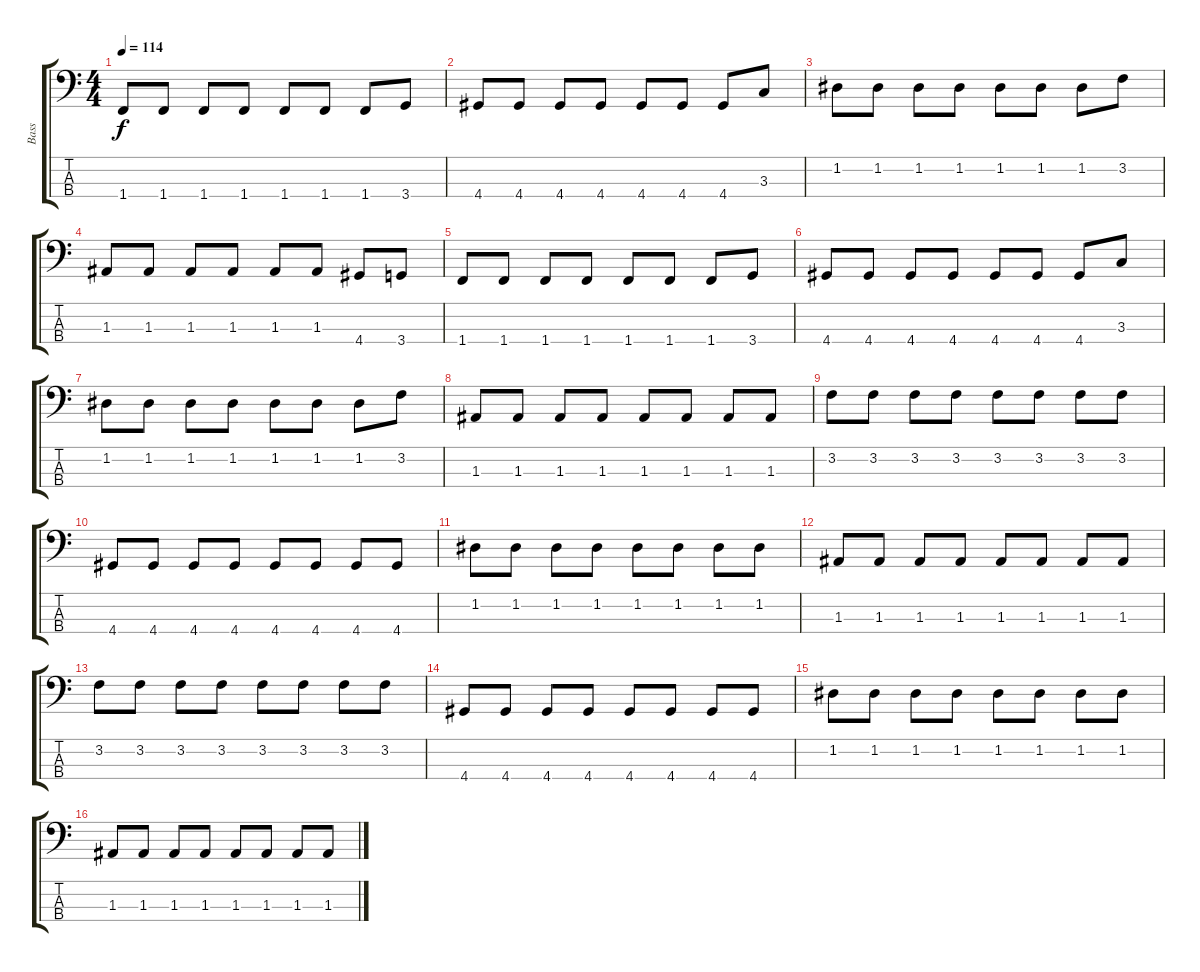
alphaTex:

\track ("Bass" "Bass") {instrument electricbassfinger}
\staff {score tabs}
\tuning (G2 D2 A1 E1) {hide}
\ts (4 4)
\tempo 114
\clef f4
\ks c
1.4.8{dy f} 1.4.8 1.4.8 1.4.8 1.4.8 1.4.8 1.4.8 3.4.8 |
4.4.8 4.4.8 4.4.8 4.4.8 4.4.8 4.4.8 4.4.8 3.3.8 |
1.2.8 1.2.8 1.2.8 1.2.8 1.2.8 1.2.8 1.2.8 3.2.8 |
1.3.8 1.3.8 1.3.8 1.3.8 1.3.8 1.3.8 4.4.8 3.4.8 |
1.4.8 1.4.8 1.4.8 1.4.8 1.4.8 1.4.8 1.4.8 3.4.8 |
4.4.8 4.4.8 4.4.8 4.4.8 4.4.8 4.4.8 4.4.8 3.3.8 |
1.2.8 1.2.8 1.2.8 1.2.8 1.2.8 1.2.8 1.2.8 3.2.8 |
1.3.8 1.3.8 1.3.8 1.3.8 1.3.8 1.3.8 1.3.8 1.3.8 |
3.2.8 3.2.8 3.2.8 3.2.8 3.2.8 3.2.8 3.2.8 3.2.8 |
4.4.8 4.4.8 4.4.8 4.4.8 4.4.8 4.4.8 4.4.8 4.4.8 |
1.2.8 1.2.8 1.2.8 1.2.8 1.2.8 1.2.8 1.2.8 1.2.8 |
1.3.8 1.3.8 1.3.8 1.3.8 1.3.8 1.3.8 1.3.8 1.3.8 |
3.2.8 3.2.8 3.2.8 3.2.8 3.2.8 3.2.8 3.2.8 3.2.8 |
4.4.8 4.4.8 4.4.8 4.4.8 4.4.8 4.4.8 4.4.8 4.4.8 |
1.2.8 1.2.8 1.2.8 1.2.8 1.2.8 1.2.8 1.2.8 1.2.8 |
1.3.8 1.3.8 1.3.8 1.3.8 1.3.8 1.3.8 1.3.8 1.3.8
